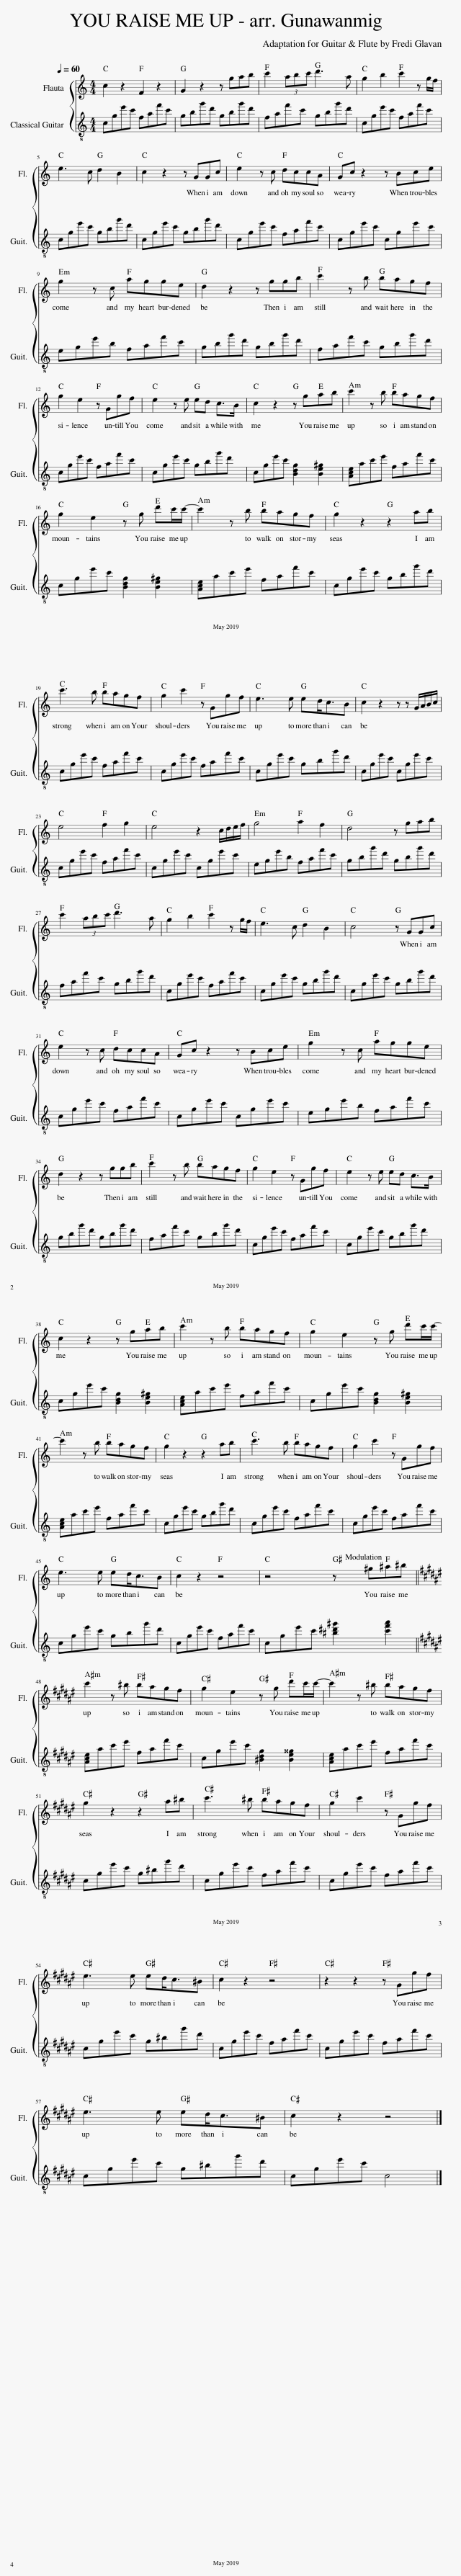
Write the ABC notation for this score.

X:1
%%score { 1 2 }
L:1/8
Q:1/4=60
M:4/4
I:linebreak $
K:C
V:1 treble
V:2 treble-8
V:1
 c2 z2 F2 z2 | G2 z2 z gab | c'2 (3abc' d'3 a | g2 b2 c'2 z g/f/ |$ e3 c d2 B2 | %5
 c2 z2 z GGc | e2 z c dccA | Gc z2 z Bce |$ g2 z c agge | d2 z2 z ggb | %10
 c'2 z b bagf |$ g2 e2 z Ggf | e2 z e ed c>B | c2 z2 z gab | c'2 z b bagf |$ %15
 g2 e2 z g d'c'/c'/- | c'2 z b bagf | g2 z2 z2 ab |$ c'3 b bagf | g2 c'2 z Ggf | %20
 e3 e ed<cB | c2 z2 z z G/A/B/c/ |$ e4 f2 g2 | e4 z2 c/d/e/f/ | g4 a2 f2 | %25
 d4 z gab |$ c'2 (3abc' d'3 a | g2 b2 c'2 z g/f/ | e3 c d2 B2 | c4 z GGc |$ %30
 e2 z c dccA | Gc z2 z Bce | g2 z c agge |$ d2 z2 z ggb | c'2 z b bagf | %35
 g2 e2 z Ggf | e2 z e ed c>B |$ c2 z2 z gab | c'2 z b bagf | g2 e2 z g d'c'/c'/- |$ %40
 c'2 z b bagf | g2 z2 z2 ab | c'3 b bagf | g2 c'2 z Ggf |$ e3 e ed<cB | %45
 c2 z2 z4 | z4 z ^g^a^b ||$[K:F#] c'2 z ^b bagf | g2 e2 z g d'c'/c'/- | c'2 z ^b bagf |$ %50
 g2 z2 z2 a^b | c'3 ^b bagf | g2 c'2 z Ggf |$ e3 e ed<c^B | c2 z2 z4 | %55
 z2 z2 z Ggf |$ e3 e ed<c^B | c2 z2 z4 |] %58
V:2
 cge'c' faf'c' | gbg'd' gbg'd' | faf'c' gbg'd' | cge'c' faf'c' |$ cge'c' gbg'd' | %5
 cge'c' gbg'd' | cge'c' faf'c' | cge'c' cge'c' |$ ege'b faf'c' | gbg'd' gbg'd' | %10
 faf'c' gbg'd' |$ cge'c' faf'c' | cge'c' gbg'd' | cge'c' [Bdg]2 [Be^g]2 | [Ace]ac'e' faf'c' |$ %15
 cge'c' [Bdg]2 [Be^g]2 | [Ace]ac'e' faf'c' | cge'c' gbg'd' |$ cge'c' faf'c' | cge'c' faf'c' | %20
 cge'c' gbg'd' | cge'c' cge'c' |$ cge'c' faf'c' | cge'c' cge'c' | ege'b faf'c' | %25
 gbg'd' gbg'd' |$ faf'c' gbg'd' | cge'c' faf'c' | cge'c' gbg'd' | cge'c' gbg'd' |$ %30
 cge'c' faf'c' | cge'c' cge'c' | ege'b faf'c' |$ gbg'd' gbg'd' | faf'c' gbg'd' | %35
 cge'c' faf'c' | cge'c' gbg'd' |$ cge'c' [Bdg]2 [Be^g]2 | [Ace]ac'e' faf'c' | cge'c' [Bdg]2 [Be^g]2 |$ %40
 [Ace]ac'e' faf'c' | cge'c' gbg'd' | cge'c' faf'c' | cge'c' faf'c' |$ cge'c' gbg'd' | %45
 cge'c' faf'c' | cge'c' [^b^d'^g']2 [c'f'a']2 ||$[K:F#] [Ace]ac'e' faf'c' | cge'c' [^Bdg]2 [Be^^g]2 | [Ace]ac'e' faf'c' |$ %50
 cge'c' g^bg'd' | cge'c' faf'c' | cge'c' faf'c' |$ cge'c' g^bg'd' | cge'c' faf'c' | %55
 cge'c' faf'c' |$ cge'c' g^bg'd' | cge'c' c4 |] %58
